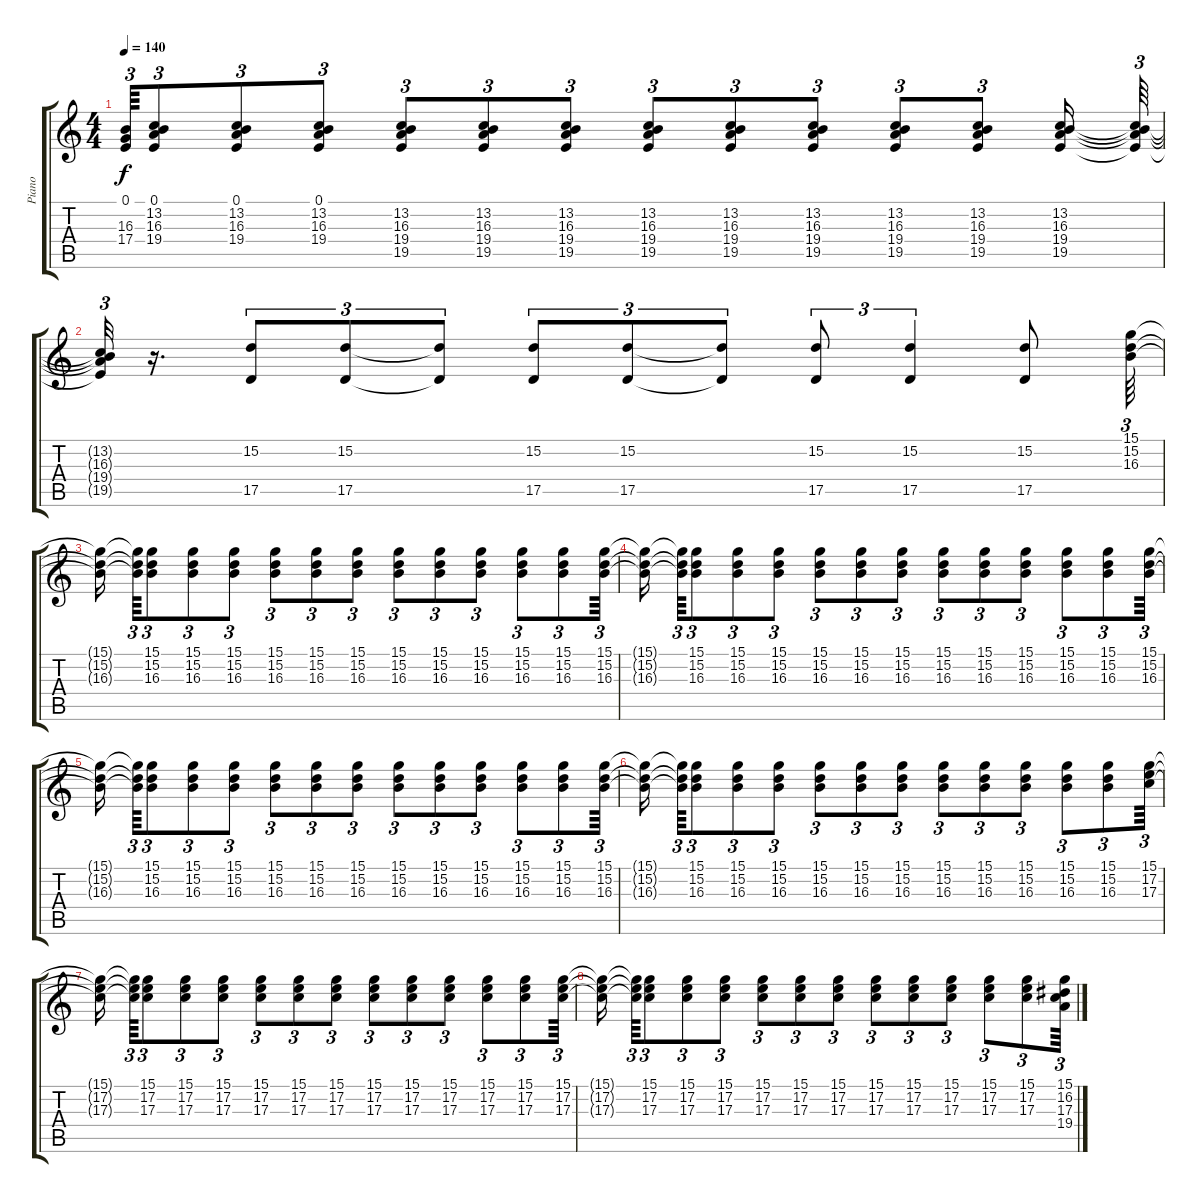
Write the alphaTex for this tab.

\track ("Piano" "Piano") {instrument brightacousticpiano}
\staff {score tabs}
\tuning (E4 B3 G3 D3 A2 E2) {hide}
\ts (4 4)
\tempo 140
\clef g2
\ks c
(0.1{t} 16.3{t} 17.4{t}).64{tu (3 2) dy f} (0.1 13.2 16.3 19.4).8{tu (3 2)} (0.1 13.2 16.3 19.4).8{tu (3 2)} (0.1 13.2 16.3 19.4).8{tu (3 2)} (13.2 16.3 19.4 19.5).8{tu (3 2)} (13.2 16.3 19.4 19.5).8{tu (3 2)} (13.2 16.3 19.4 19.5).8{tu (3 2)} (13.2 16.3 19.4 19.5).8{tu (3 2)} (13.2 16.3 19.4 19.5).8{tu (3 2)} (13.2 16.3 19.4 19.5).8{tu (3 2)} (13.2 16.3 19.4 19.5).8{tu (3 2)} (13.2 16.3 19.4 19.5).8{tu (3 2)} (13.2 16.3 19.4 19.5).16 (13.2{t} 16.3{t} 19.4{t} 19.5{t}).64{tu (3 2)} |
(13.2{t} 16.3{t} 19.4{t} 19.5{t}).32{tu (3 2)} r.16{d} (15.2 17.5).8{tu (3 2)} (15.2 17.5).8{tu (3 2)} (15.2{t} 17.5{t}).8{tu (3 2)} (15.2 17.5).8{tu (3 2)} (15.2 17.5).8{tu (3 2)} (15.2{t} 17.5{t}).8{tu (3 2)} (15.2 17.5).8{tu (3 2)} (15.2 17.5).4{tu (3 2)} (15.2 17.5).8 (15.1 15.2 16.3).64{tu (3 2)} |
(15.1{t} 15.2{t} 16.3{t}).16{beam splitsecondary} (15.1{t} 15.2{t} 16.3{t}).64{tu (3 2)} (15.1 15.2 16.3).8{tu (3 2)} (15.1 15.2 16.3).8{tu (3 2)} (15.1 15.2 16.3).8{tu (3 2)} (15.1 15.2 16.3).8{tu (3 2)} (15.1 15.2 16.3).8{tu (3 2)} (15.1 15.2 16.3).8{tu (3 2)} (15.1 15.2 16.3).8{tu (3 2)} (15.1 15.2 16.3).8{tu (3 2)} (15.1 15.2 16.3).8{tu (3 2)} (15.1 15.2 16.3).8{tu (3 2)} (15.1 15.2 16.3).8{tu (3 2)} (15.1 15.2 16.3).64{tu (3 2)} |
(15.1{t} 15.2{t} 16.3{t}).16{beam splitsecondary} (15.1{t} 15.2{t} 16.3{t}).64{tu (3 2)} (15.1 15.2 16.3).8{tu (3 2)} (15.1 15.2 16.3).8{tu (3 2)} (15.1 15.2 16.3).8{tu (3 2)} (15.1 15.2 16.3).8{tu (3 2)} (15.1 15.2 16.3).8{tu (3 2)} (15.1 15.2 16.3).8{tu (3 2)} (15.1 15.2 16.3).8{tu (3 2)} (15.1 15.2 16.3).8{tu (3 2)} (15.1 15.2 16.3).8{tu (3 2)} (15.1 15.2 16.3).8{tu (3 2)} (15.1 15.2 16.3).8{tu (3 2)} (15.1 15.2 16.3).64{tu (3 2)} |
(15.1{t} 15.2{t} 16.3{t}).16{beam splitsecondary} (15.1{t} 15.2{t} 16.3{t}).64{tu (3 2)} (15.1 15.2 16.3).8{tu (3 2)} (15.1 15.2 16.3).8{tu (3 2)} (15.1 15.2 16.3).8{tu (3 2)} (15.1 15.2 16.3).8{tu (3 2)} (15.1 15.2 16.3).8{tu (3 2)} (15.1 15.2 16.3).8{tu (3 2)} (15.1 15.2 16.3).8{tu (3 2)} (15.1 15.2 16.3).8{tu (3 2)} (15.1 15.2 16.3).8{tu (3 2)} (15.1 15.2 16.3).8{tu (3 2)} (15.1 15.2 16.3).8{tu (3 2)} (15.1 15.2 16.3).64{tu (3 2)} |
(15.1{t} 15.2{t} 16.3{t}).16{beam splitsecondary} (15.1{t} 15.2{t} 16.3{t}).64{tu (3 2)} (15.1 15.2 16.3).8{tu (3 2)} (15.1 15.2 16.3).8{tu (3 2)} (15.1 15.2 16.3).8{tu (3 2)} (15.1 15.2 16.3).8{tu (3 2)} (15.1 15.2 16.3).8{tu (3 2)} (15.1 15.2 16.3).8{tu (3 2)} (15.1 15.2 16.3).8{tu (3 2)} (15.1 15.2 16.3).8{tu (3 2)} (15.1 15.2 16.3).8{tu (3 2)} (15.1 15.2 16.3).8{tu (3 2)} (15.1 15.2 16.3).8{tu (3 2)} (15.1 17.2 17.3).64{tu (3 2)} |
(15.1{t} 17.2{t} 17.3{t}).16{beam splitsecondary} (15.1{t} 17.2{t} 17.3{t}).64{tu (3 2)} (15.1 17.2 17.3).8{tu (3 2)} (15.1 17.2 17.3).8{tu (3 2)} (15.1 17.2 17.3).8{tu (3 2)} (15.1 17.2 17.3).8{tu (3 2)} (15.1 17.2 17.3).8{tu (3 2)} (15.1 17.2 17.3).8{tu (3 2)} (15.1 17.2 17.3).8{tu (3 2)} (15.1 17.2 17.3).8{tu (3 2)} (15.1 17.2 17.3).8{tu (3 2)} (15.1 17.2 17.3).8{tu (3 2)} (15.1 17.2 17.3).8{tu (3 2)} (15.1 17.2 17.3).64{tu (3 2)} |
(15.1{t} 17.2{t} 17.3{t}).16{beam splitsecondary} (15.1{t} 17.2{t} 17.3{t}).64{tu (3 2)} (15.1 17.2 17.3).8{tu (3 2)} (15.1 17.2 17.3).8{tu (3 2)} (15.1 17.2 17.3).8{tu (3 2)} (15.1 17.2 17.3).8{tu (3 2)} (15.1 17.2 17.3).8{tu (3 2)} (15.1 17.2 17.3).8{tu (3 2)} (15.1 17.2 17.3).8{tu (3 2)} (15.1 17.2 17.3).8{tu (3 2)} (15.1 17.2 17.3).8{tu (3 2)} (15.1 17.2 17.3).8{tu (3 2)} (15.1 17.2 17.3).8{tu (3 2)} (15.1 16.2 17.3 19.4).64{tu (3 2)}
